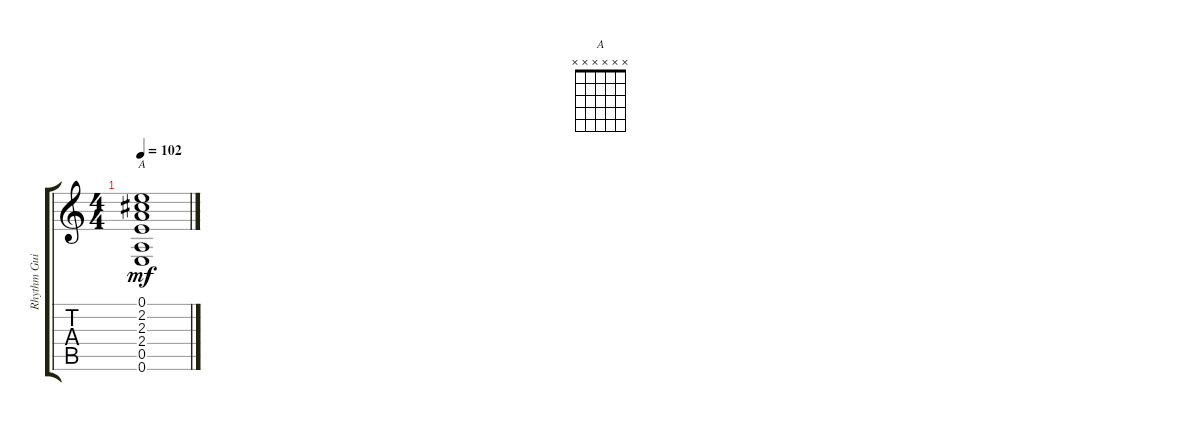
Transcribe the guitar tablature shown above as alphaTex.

\track ("Rhythm Guitar" "Rhythm Gui") {instrument acousticguitarsteel}
\staff {score tabs}
\tuning (E4 B3 G3 D3 A2 E2) {hide}
\chord ("A" x x x x x x)
\ts (4 4)
\tempo 102
\clef g2
\ks c
(0.1 2.2 2.3 2.4 0.5 0.6).1{ch "A" dy mf}
